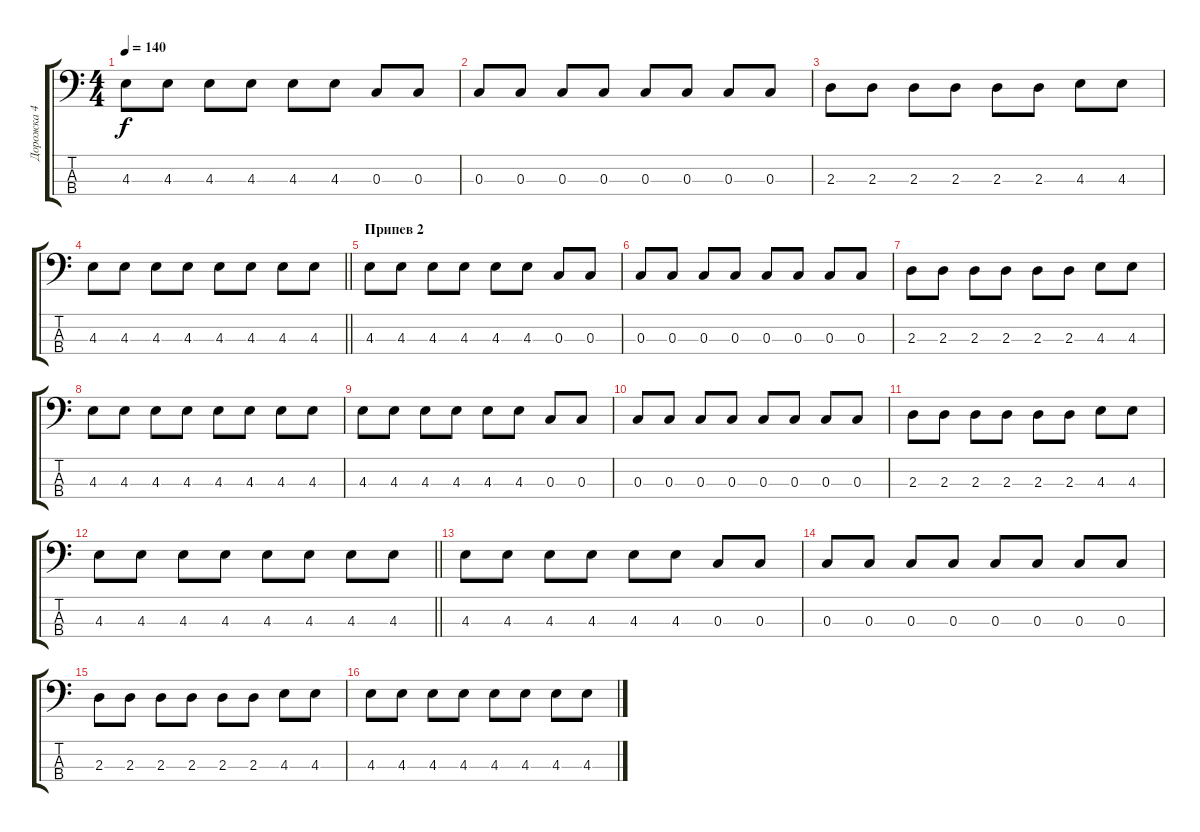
\track ("Дорожка 4" "Дорожка 4") {instrument electricbassfinger}
\staff {score tabs}
\tuning (C3 G2 C2 F0) {hide}
\ts (4 4)
\tempo 140
\clef f4
\ks c
4.3.8{dy f} 4.3.8 4.3.8 4.3.8 4.3.8 4.3.8 0.3.8 0.3.8 |
0.3.8 0.3.8 0.3.8 0.3.8 0.3.8 0.3.8 0.3.8 0.3.8 |
2.3.8 2.3.8 2.3.8 2.3.8 2.3.8 2.3.8 4.3.8 4.3.8 |
\barLineRight lightlight
4.3.8 4.3.8 4.3.8 4.3.8 4.3.8 4.3.8 4.3.8 4.3.8 |
\section ("" "Припев 2")
4.3.8 4.3.8 4.3.8 4.3.8 4.3.8 4.3.8 0.3.8 0.3.8 |
0.3.8 0.3.8 0.3.8 0.3.8 0.3.8 0.3.8 0.3.8 0.3.8 |
2.3.8 2.3.8 2.3.8 2.3.8 2.3.8 2.3.8 4.3.8 4.3.8 |
4.3.8 4.3.8 4.3.8 4.3.8 4.3.8 4.3.8 4.3.8 4.3.8 |
4.3.8 4.3.8 4.3.8 4.3.8 4.3.8 4.3.8 0.3.8 0.3.8 |
0.3.8 0.3.8 0.3.8 0.3.8 0.3.8 0.3.8 0.3.8 0.3.8 |
2.3.8 2.3.8 2.3.8 2.3.8 2.3.8 2.3.8 4.3.8 4.3.8 |
\barLineRight lightlight
4.3.8 4.3.8 4.3.8 4.3.8 4.3.8 4.3.8 4.3.8 4.3.8 |
4.3.8 4.3.8 4.3.8 4.3.8 4.3.8 4.3.8 0.3.8 0.3.8 |
0.3.8 0.3.8 0.3.8 0.3.8 0.3.8 0.3.8 0.3.8 0.3.8 |
2.3.8 2.3.8 2.3.8 2.3.8 2.3.8 2.3.8 4.3.8 4.3.8 |
4.3.8 4.3.8 4.3.8 4.3.8 4.3.8 4.3.8 4.3.8 4.3.8
